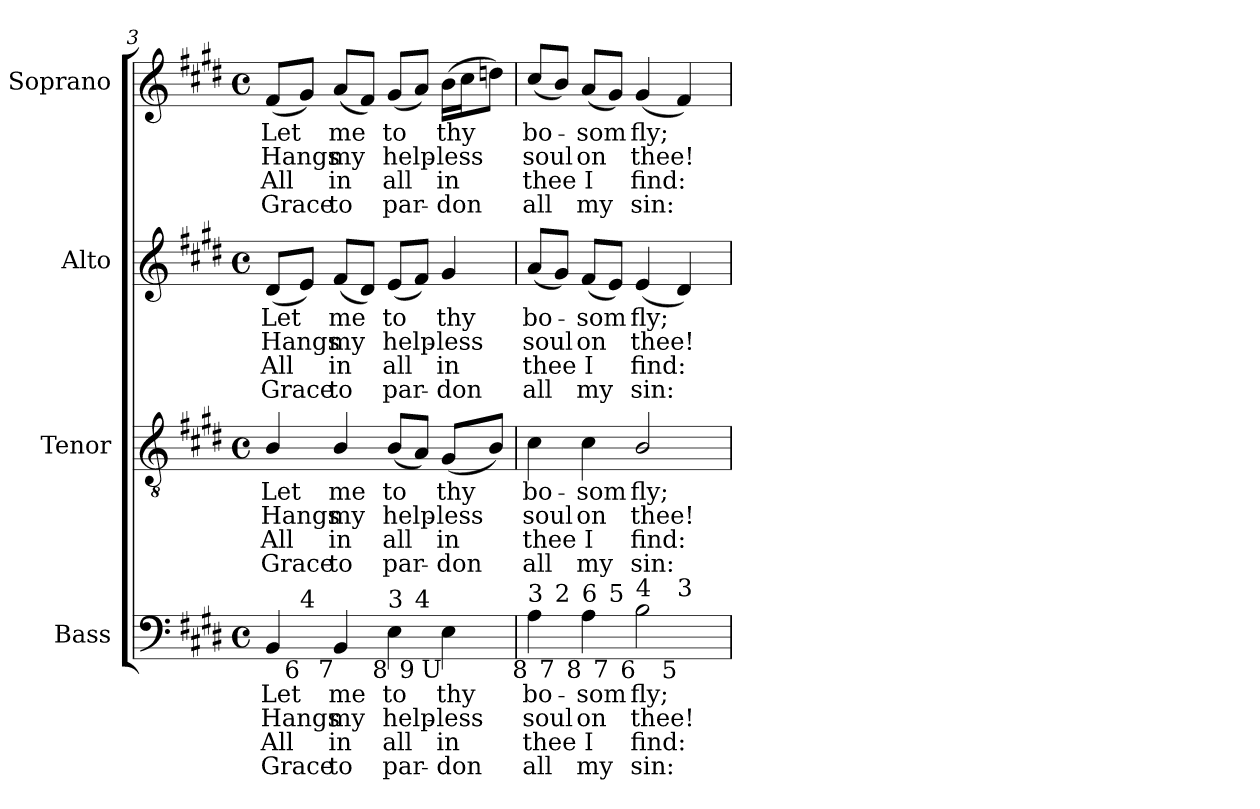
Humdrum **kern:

**kern	**text	**text	**text	**text	**kern	**text	**text	**text	**text	**kern	**text	**text	**text	**text	**kern	**text	**text	**text	**text
*part4	*part4	*part4	*part4	*part4	*part3	*part3	*part3	*part3	*part3	*part2	*part2	*part2	*part2	*part2	*part1	*part1	*part1	*part1	*part1
*staff4	*staff4	*staff4	*staff4	*staff4	*staff3	*staff3	*staff3	*staff3	*staff3	*staff2	*staff2	*staff2	*staff2	*staff2	*staff1	*staff1	*staff1	*staff1	*staff1
*I"Bass	*	*	*	*	*I"Tenor	*	*	*	*	*I"Alto	*	*	*	*	*I"Soprano	*	*	*	*
*I'B.	*	*	*	*	*I'T.	*	*	*	*	*I'A.	*	*	*	*	*I'S.	*	*	*	*
*clefF4	*	*	*	*	*clefGv2	*	*	*	*	*clefG2	*	*	*	*	*clefG2	*	*	*	*
*	*	*	*	*	*ITrd7c12	*	*	*	*	*	*	*	*	*	*	*	*	*	*
*k[f#c#g#d#]	*	*	*	*	*k[f#c#g#d#]	*	*	*	*	*k[f#c#g#d#]	*	*	*	*	*k[f#c#g#d#]	*	*	*	*
*E:	*	*	*	*	*E:	*	*	*	*	*E:	*	*	*	*	*E:	*	*	*	*
*M4/4	*	*	*	*	*M4/4	*	*	*	*	*M4/4	*	*	*	*	*M4/4	*	*	*	*
*met(c)	*	*	*	*	*met(c)	*	*	*	*	*met(c)	*	*	*	*	*met(c)	*	*	*	*
=3	=3	=3	=3	=3	=3	=3	=3	=3	=3	=3	=3	=3	=3	=3	=3	=3	=3	=3	=3
!	!LO:LY:b:color=#000000	!LO:LY:b:color=#000000	!LO:LY:b:color=#000000	!LO:LY:b:color=#000000	!	!	!	!	!	!	!	!	!	!	!	!	!	!	!
!	!	!	!	!	!	!LO:LY:b:color=#000000	!LO:LY:b:color=#000000	!LO:LY:b:color=#000000	!LO:LY:b:color=#000000	!	!	!	!	!	!	!	!	!	!
!	!	!	!	!	!	!	!	!	!	!	!LO:LY:b:color=#000000	!LO:LY:b:color=#000000	!LO:LY:b:color=#000000	!LO:LY:b:color=#000000	!	!	!	!	!
!LO:TX:b:rj:t=5	!	!	!	!	!	!	!	!	!	!	!	!	!	!	!	!	!	!	!
!LO:TX:t=3	!	!	!	!	!	!	!	!	!	!	!	!	!	!	!	!	!	!	!
!	!	!	!	!	!	!	!	!	!	!	!	!	!	!	!	!LO:LY:b:color=#000000	!LO:LY:b:color=#000000	!LO:LY:b:color=#000000	!LO:LY:b:color=#000000
*^	*	*	*	*	*	*	*	*	*	*	*	*	*	*	*	*	*	*	*
*	*^	*	*	*	*	*	*	*	*	*	*	*	*	*	*	*	*	*	*	*
4BBi/	8ryy	2ryy	Let	Hangs	All	Grace	4BBi/	Let	Hangs	All	Grace	(8d#i/L	Let	Hangs	All	Grace	(8f#i/L	Let	Hangs	All	Grace
!	!LO:TX:b:rj:t=6	!	!	!	!	!	!	!	!	!	!	!	!	!	!	!	!	!	!	!	!
!	!LO:TX:t=4	!	!	!	!	!	!	!	!	!	!	!	!	!	!	!	!	!	!	!	!
.	2..ryy	.	.	.	.	.	.	.	.	.	.	8ei/J)	.	.	.	.	8g#i/J)	.	.	.	.
!	!	!	!LO:LY:b:color=#000000	!LO:LY:b:color=#000000	!LO:LY:b:color=#000000	!LO:LY:b:color=#000000	!	!	!	!	!	!	!	!	!	!	!	!	!	!	!
!	!	!	!	!	!	!	!	!LO:LY:b:color=#000000	!LO:LY:b:color=#000000	!LO:LY:b:color=#000000	!LO:LY:b:color=#000000	!	!	!	!	!	!	!	!	!	!
!	!	!	!	!	!	!	!	!	!	!	!	!	!LO:LY:b:color=#000000	!LO:LY:b:color=#000000	!LO:LY:b:color=#000000	!LO:LY:b:color=#000000	!	!	!	!	!
!LO:TX:b:rj:t=7	!	!	!	!	!	!	!	!	!	!	!	!	!	!	!	!	!	!	!	!	!
!	!	!	!	!	!	!	!	!	!	!	!	!	!	!	!	!	!	!LO:LY:b:color=#000000	!LO:LY:b:color=#000000	!LO:LY:b:color=#000000	!LO:LY:b:color=#000000
4BBi/	.	.	me	my	in	to	4BBi/	me	my	in	to	(8f#i/L	me	my	in	to	(8ai/L	me	my	in	to
.	.	.	.	.	.	.	.	.	.	.	.	8d#i/J)	.	.	.	.	8f#i/J)	.	.	.	.
!	!	!	!LO:LY:b:color=#000000	!LO:LY:b:color=#000000	!LO:LY:b:color=#000000	!LO:LY:b:color=#000000	!	!	!	!	!	!	!	!	!	!	!	!	!	!	!
!	!	!	!	!	!	!	!	!LO:LY:b:color=#000000	!LO:LY:b:color=#000000	!LO:LY:b:color=#000000	!LO:LY:b:color=#000000	!	!	!	!	!	!	!	!	!	!
!	!	!	!	!	!	!	!	!	!	!	!	!	!LO:LY:b:color=#000000	!LO:LY:b:color=#000000	!LO:LY:b:color=#000000	!LO:LY:b:color=#000000	!	!	!	!	!
!LO:TX:b:rj:t=8	!	!	!	!	!	!	!	!	!	!	!	!	!	!	!	!	!	!	!	!	!
!LO:TX:t=3	!	!	!	!	!	!	!	!	!	!	!	!	!	!	!	!	!	!	!	!	!
!	!	!	!	!	!	!	!	!	!	!	!	!	!	!	!	!	!	!LO:LY:b:color=#000000	!LO:LY:b:color=#000000	!LO:LY:b:color=#000000	!LO:LY:b:color=#000000
4Ei\	.	8ryy	to	help-	all	par-	(8BBi/L	to	help-	all	par-	(8ei/L	to	help-	all	par-	(8g#i/L	to	help-	all	par-
!	!	!LO:TX:b:rj:t=9	!	!	!	!	!	!	!	!	!	!	!	!	!	!	!	!	!	!	!
!	!	!LO:TX:t=4	!	!	!	!	!	!	!	!	!	!	!	!	!	!	!	!	!	!	!
.	.	4.ryy	.	.	.	.	8AAi/J)	.	.	.	.	8f#i/J)	.	.	.	.	8ai/J)	.	.	.	.
!	!	!	!LO:LY:b:color=#000000	!LO:LY:b:color=#000000	!LO:LY:b:color=#000000	!LO:LY:b:color=#000000	!	!	!	!	!	!	!	!	!	!	!	!	!	!	!
!	!	!	!	!	!	!	!	!LO:LY:b:color=#000000	!LO:LY:b:color=#000000	!LO:LY:b:color=#000000	!LO:LY:b:color=#000000	!	!	!	!	!	!	!	!	!	!
!	!	!	!	!	!	!	!	!	!	!	!	!	!LO:LY:b:color=#000000	!LO:LY:b:color=#000000	!LO:LY:b:color=#000000	!LO:LY:b:color=#000000	!	!	!	!	!
!LO:TX:b:rj:t=U	!	!	!	!	!	!	!	!	!	!	!	!	!	!	!	!	!	!	!	!	!
!	!	!	!	!	!	!	!	!	!	!	!	!	!	!	!	!	!	!LO:LY:b:color=#000000	!LO:LY:b:color=#000000	!LO:LY:b:color=#000000	!LO:LY:b:color=#000000
4Ei\	.	.	thy	-less	-in	don	(8GG#i/L	thy	-less	-in	don	4g#i/	thy	-less	-in	don	(16bi\LL	thy	-less	-in	don
.	.	.	.	.	.	.	.	.	.	.	.	.	.	.	.	.	16cc#i\J	.	.	.	.
.	.	.	.	.	.	.	8BBi/J)	.	.	.	.	.	.	.	.	.	8ddni\J)	.	.	.	.
*v	*v	*v	*	*	*	*	*	*	*	*	*	*	*	*	*	*	*	*	*	*	*
=4	=4	=4	=4	=4	=4	=4	=4	=4	=4	=4	=4	=4	=4	=4	=4	=4	=4	=4	=4
*^	*	*	*	*	*	*	*	*	*	*	*	*	*	*	*	*	*	*	*
*	*^	*	*	*	*	*	*	*	*	*	*	*	*	*	*	*	*	*	*	*
!	!	!	!LO:LY:b:color=#000000	!LO:LY:b:color=#000000	!LO:LY:b:color=#000000	!LO:LY:b:color=#000000	!	!	!	!	!	!	!	!	!	!	!	!	!	!	!
*v	*v	*v	*	*	*	*	*	*	*	*	*	*	*	*	*	*	*	*	*	*	*
*^	*	*	*	*	*	*	*	*	*	*	*	*	*	*	*	*	*	*	*
*	*^	*	*	*	*	*	*	*	*	*	*	*	*	*	*	*	*	*	*	*
!	!	!	!	!	!	!	!	!LO:LY:b:color=#000000	!LO:LY:b:color=#000000	!LO:LY:b:color=#000000	!LO:LY:b:color=#000000	!	!	!	!	!	!	!	!	!	!
*v	*v	*v	*	*	*	*	*	*	*	*	*	*	*	*	*	*	*	*	*	*	*
*^	*	*	*	*	*	*	*	*	*	*	*	*	*	*	*	*	*	*	*
*	*^	*	*	*	*	*	*	*	*	*	*	*	*	*	*	*	*	*	*	*
!	!	!	!	!	!	!	!	!	!	!	!	!	!LO:LY:b:color=#000000	!LO:LY:b:color=#000000	!LO:LY:b:color=#000000	!LO:LY:b:color=#000000	!	!	!	!	!
*v	*v	*v	*	*	*	*	*	*	*	*	*	*	*	*	*	*	*	*	*	*	*
*^	*	*	*	*	*	*	*	*	*	*	*	*	*	*	*	*	*	*	*
*	*^	*	*	*	*	*	*	*	*	*	*	*	*	*	*	*	*	*	*	*
!LO:TX:b:rj:t=8	!	!	!	!	!	!	!	!	!	!	!	!	!	!	!	!	!	!	!	!	!
!LO:TX:t=3	!	!	!	!	!	!	!	!	!	!	!	!	!	!	!	!	!	!	!	!	!
!	!	!	!	!	!	!	!	!	!	!	!	!	!	!	!	!	!	!LO:LY:b:color=#000000	!LO:LY:b:color=#000000	!LO:LY:b:color=#000000	!LO:LY:b:color=#000000
*	*	*^	*	*	*	*	*	*	*	*	*	*	*	*	*	*	*	*	*	*	*
4Ai\	8ryy	4.ryy	2.ryy	bo-	soul	thee	all	4C#i\	bo-	soul	thee	all	(8ai/L	bo-	soul	thee	all	(8cc#i/L	bo-	soul	thee	all
!	!LO:TX:b:rj:t=7	!	!	!	!	!	!	!	!	!	!	!	!	!	!	!	!	!	!	!	!	!
!	!LO:TX:t=2	!	!	!	!	!	!	!	!	!	!	!	!	!	!	!	!	!	!	!	!	!
.	2..ryy	.	.	.	.	.	.	.	.	.	.	.	8g#i/J)	.	.	.	.	8bi/J)	.	.	.	.
!	!	!	!	!LO:LY:b:color=#000000	!LO:LY:b:color=#000000	!LO:LY:b:color=#000000	!LO:LY:b:color=#000000	!	!	!	!	!	!	!	!	!	!	!	!	!	!	!
!	!	!	!	!	!	!	!	!	!LO:LY:b:color=#000000	!LO:LY:b:color=#000000	!LO:LY:b:color=#000000	!LO:LY:b:color=#000000	!	!	!	!	!	!	!	!	!	!
!	!	!	!	!	!	!	!	!	!	!	!	!	!	!LO:LY:b:color=#000000	!LO:LY:b:color=#000000	!LO:LY:b:color=#000000	!LO:LY:b:color=#000000	!	!	!	!	!
!LO:TX:b:rj:t=8	!	!	!	!	!	!	!	!	!	!	!	!	!	!	!	!	!	!	!	!	!	!
!LO:TX:t=6	!	!	!	!	!	!	!	!	!	!	!	!	!	!	!	!	!	!	!	!	!	!
!	!	!	!	!	!	!	!	!	!	!	!	!	!	!	!	!	!	!	!LO:LY:b:color=#000000	!LO:LY:b:color=#000000	!LO:LY:b:color=#000000	!LO:LY:b:color=#000000
4Ai\	.	.	.	-som	on	I	my	4C#i\	-som	on	I	my	(8f#i/L	-som	on	I	my	(8ai/L	-som	on	I	my
!	!	!LO:TX:b:rj:t=7	!	!	!	!	!	!	!	!	!	!	!	!	!	!	!	!	!	!	!	!
!	!	!LO:TX:t=5	!	!	!	!	!	!	!	!	!	!	!	!	!	!	!	!	!	!	!	!
.	.	2ryy	.	.	.	.	.	.	.	.	.	.	8ei/J)	.	.	.	.	8g#i/J)	.	.	.	.
!	!	!	!	!LO:LY:b:color=#000000	!LO:LY:b:color=#000000	!LO:LY:b:color=#000000	!LO:LY:b:color=#000000	!	!	!	!	!	!	!	!	!	!	!	!	!	!	!
!	!	!	!	!	!	!	!	!	!LO:LY:b:color=#000000	!LO:LY:b:color=#000000	!LO:LY:b:color=#000000	!LO:LY:b:color=#000000	!	!	!	!	!	!	!	!	!	!
!	!	!	!	!	!	!	!	!	!	!	!	!	!	!LO:LY:b:color=#000000	!LO:LY:b:color=#000000	!LO:LY:b:color=#000000	!LO:LY:b:color=#000000	!	!	!	!	!
!LO:TX:b:rj:t=6	!	!	!	!	!	!	!	!	!	!	!	!	!	!	!	!	!	!	!	!	!	!
!LO:TX:t=4	!	!	!	!	!	!	!	!	!	!	!	!	!	!	!	!	!	!	!	!	!	!
!	!	!	!	!	!	!	!	!	!	!	!	!	!	!	!	!	!	!	!LO:LY:b:color=#000000	!LO:LY:b:color=#000000	!LO:LY:b:color=#000000	!LO:LY:b:color=#000000
2Bi\	.	.	.	fly;	thee!	find:	sin:	2BBi/	fly;	thee!	find:	sin:	(4ei/	fly;	thee!	find:	sin:	(4g#i/	fly;	thee!	find:	sin:
!	!	!	!LO:TX:b:rj:t=5	!	!	!	!	!	!	!	!	!	!	!	!	!	!	!	!	!	!	!
!	!	!	!LO:TX:t=3	!	!	!	!	!	!	!	!	!	!	!	!	!	!	!	!	!	!	!
.	.	.	4ryy	.	.	.	.	.	.	.	.	.	4d#i/)	.	.	.	.	4f#i/)	.	.	.	.
.	.	8ryy	.	.	.	.	.	.	.	.	.	.	.	.	.	.	.	.	.	.	.	.
*v	*v	*v	*v	*	*	*	*	*	*	*	*	*	*	*	*	*	*	*	*	*	*	*
=	=	=	=	=	=	=	=	=	=	=	=	=	=	=	=	=	=	=	=
*-	*-	*-	*-	*-	*-	*-	*-	*-	*-	*-	*-	*-	*-	*-	*-	*-	*-	*-	*-
